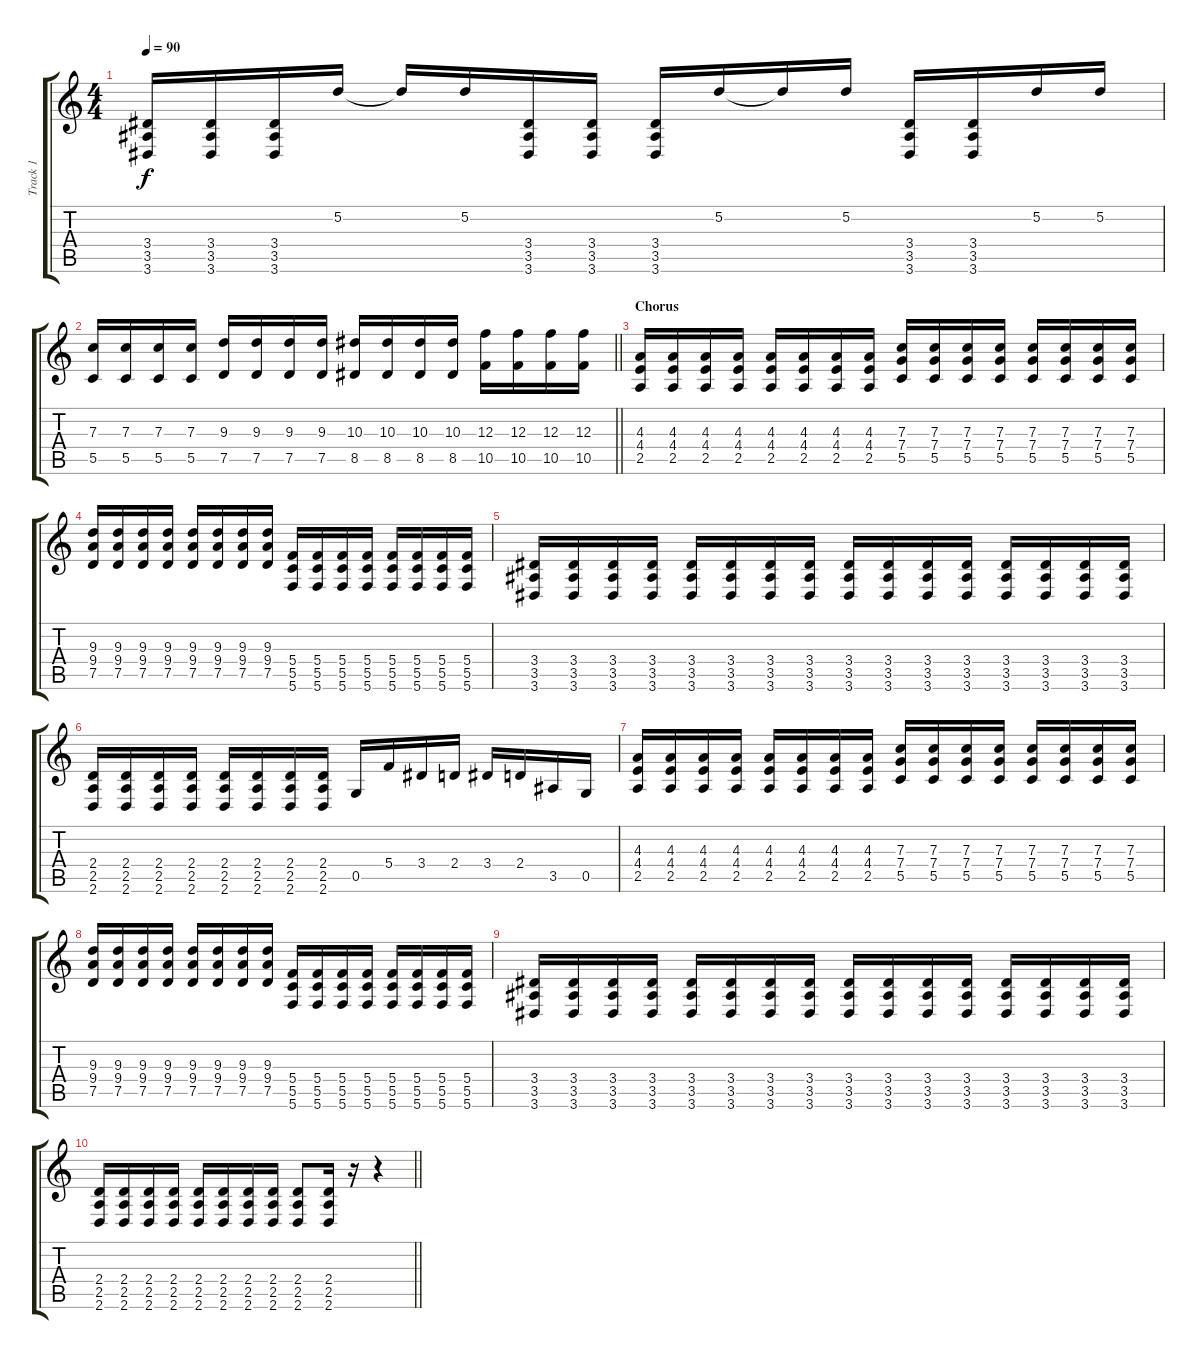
\track ("Track 1" "Track 1") {instrument distortionguitar}
\staff {score tabs}
\tuning (D4 A3 F3 C3 G2 C2) {hide}
\ts (4 4)
\tempo 90
\clef g2
\ks c
(3.4 3.5 3.6).16{dy f} (3.4 3.5 3.6).16 (3.4 3.5 3.6).16 5.2.16 5.2{t}.16 5.2.16 (3.4 3.5 3.6).16 (3.4 3.5 3.6).16 (3.4 3.5 3.6).16 5.2.16 5.2{t}.16 5.2.16 (3.4 3.5 3.6).16 (3.4 3.5 3.6).16 5.2.16 5.2.16 |
\barLineRight lightlight
(7.3 5.5).16 (7.3 5.5).16 (7.3 5.5).16 (7.3 5.5).16 (9.3 7.5).16 (9.3 7.5).16 (9.3 7.5).16 (9.3 7.5).16 (10.3 8.5).16 (10.3 8.5).16 (10.3 8.5).16 (10.3 8.5).16 (12.3 10.5).16 (12.3 10.5).16 (12.3 10.5).16 (12.3 10.5).16 |
\section ("" "Chorus")
(4.3 4.4 2.5).16 (4.3 4.4 2.5).16 (4.3 4.4 2.5).16 (4.3 4.4 2.5).16 (4.3 4.4 2.5).16 (4.3 4.4 2.5).16 (4.3 4.4 2.5).16 (4.3 4.4 2.5).16 (7.3 7.4 5.5).16 (7.3 7.4 5.5).16 (7.3 7.4 5.5).16 (7.3 7.4 5.5).16 (7.3 7.4 5.5).16 (7.3 7.4 5.5).16 (7.3 7.4 5.5).16 (7.3 7.4 5.5).16 |
(9.3 9.4 7.5).16 (9.3 9.4 7.5).16 (9.3 9.4 7.5).16 (9.3 9.4 7.5).16 (9.3 9.4 7.5).16 (9.3 9.4 7.5).16 (9.3 9.4 7.5).16 (9.3 9.4 7.5).16 (5.4 5.5 5.6).16 (5.4 5.5 5.6).16 (5.4 5.5 5.6).16 (5.4 5.5 5.6).16 (5.4 5.5 5.6).16 (5.4 5.5 5.6).16 (5.4 5.5 5.6).16 (5.4 5.5 5.6).16 |
(3.4 3.5 3.6).16 (3.4 3.5 3.6).16 (3.4 3.5 3.6).16 (3.4 3.5 3.6).16 (3.4 3.5 3.6).16 (3.4 3.5 3.6).16 (3.4 3.5 3.6).16 (3.4 3.5 3.6).16 (3.4 3.5 3.6).16 (3.4 3.5 3.6).16 (3.4 3.5 3.6).16 (3.4 3.5 3.6).16 (3.4 3.5 3.6).16 (3.4 3.5 3.6).16 (3.4 3.5 3.6).16 (3.4 3.5 3.6).16 |
(2.4 2.5 2.6).16 (2.4 2.5 2.6).16 (2.4 2.5 2.6).16 (2.4 2.5 2.6).16 (2.4 2.5 2.6).16 (2.4 2.5 2.6).16 (2.4 2.5 2.6).16 (2.4 2.5 2.6).16 0.5.16 5.4.16 3.4.16 2.4.16 3.4.16 2.4.16 3.5.16 0.5.16 |
(4.3 4.4 2.5).16 (4.3 4.4 2.5).16 (4.3 4.4 2.5).16 (4.3 4.4 2.5).16 (4.3 4.4 2.5).16 (4.3 4.4 2.5).16 (4.3 4.4 2.5).16 (4.3 4.4 2.5).16 (7.3 7.4 5.5).16 (7.3 7.4 5.5).16 (7.3 7.4 5.5).16 (7.3 7.4 5.5).16 (7.3 7.4 5.5).16 (7.3 7.4 5.5).16 (7.3 7.4 5.5).16 (7.3 7.4 5.5).16 |
(9.3 9.4 7.5).16 (9.3 9.4 7.5).16 (9.3 9.4 7.5).16 (9.3 9.4 7.5).16 (9.3 9.4 7.5).16 (9.3 9.4 7.5).16 (9.3 9.4 7.5).16 (9.3 9.4 7.5).16 (5.4 5.5 5.6).16 (5.4 5.5 5.6).16 (5.4 5.5 5.6).16 (5.4 5.5 5.6).16 (5.4 5.5 5.6).16 (5.4 5.5 5.6).16 (5.4 5.5 5.6).16 (5.4 5.5 5.6).16 |
(3.4 3.5 3.6).16 (3.4 3.5 3.6).16 (3.4 3.5 3.6).16 (3.4 3.5 3.6).16 (3.4 3.5 3.6).16 (3.4 3.5 3.6).16 (3.4 3.5 3.6).16 (3.4 3.5 3.6).16 (3.4 3.5 3.6).16 (3.4 3.5 3.6).16 (3.4 3.5 3.6).16 (3.4 3.5 3.6).16 (3.4 3.5 3.6).16 (3.4 3.5 3.6).16 (3.4 3.5 3.6).16 (3.4 3.5 3.6).16 |
\barLineRight lightlight
(2.4 2.5 2.6).16 (2.4 2.5 2.6).16 (2.4 2.5 2.6).16 (2.4 2.5 2.6).16 (2.4 2.5 2.6).16 (2.4 2.5 2.6).16 (2.4 2.5 2.6).16 (2.4 2.5 2.6).16 (2.4 2.5 2.6).8 (2.4 2.5 2.6).16 r.16 r.4
